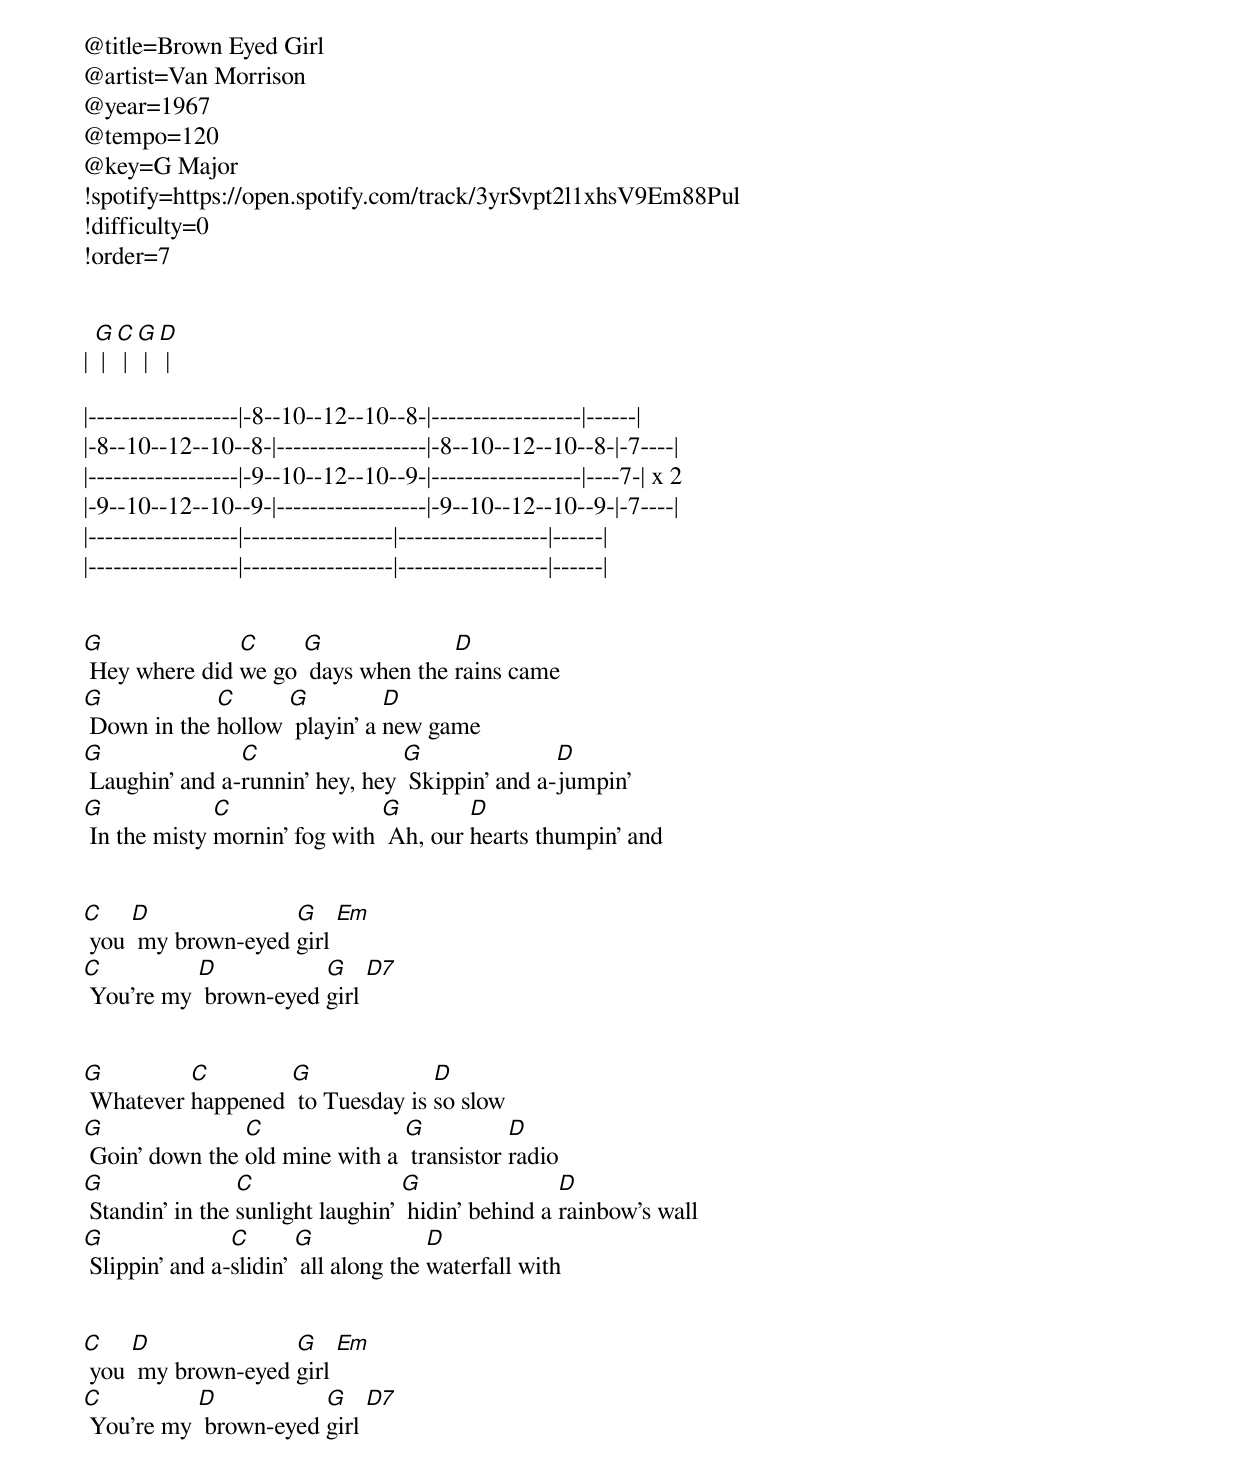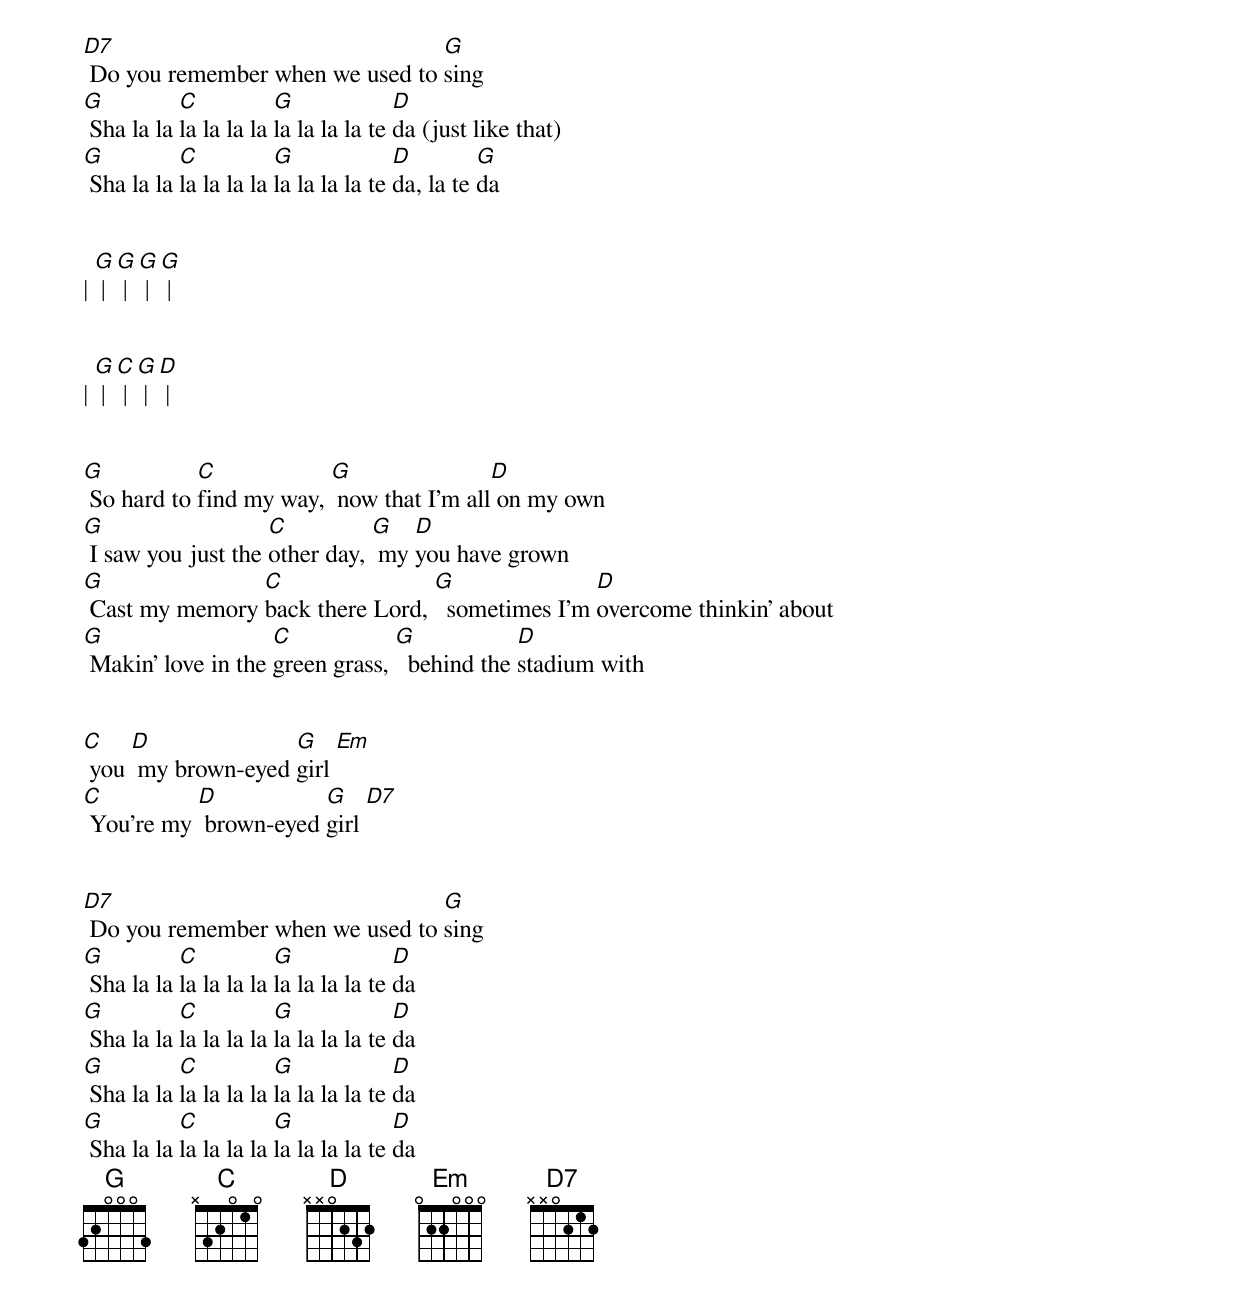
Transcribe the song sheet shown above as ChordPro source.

@title=Brown Eyed Girl
@artist=Van Morrison
@year=1967
@tempo=120
@key=G Major
!spotify=https://open.spotify.com/track/3yrSvpt2l1xhsV9Em88Pul
!difficulty=0
!order=7


| [G] | [C] | [G] | [D] |

|------------------|-8--10--12--10--8-|------------------|------|
|-8--10--12--10--8-|------------------|-8--10--12--10--8-|-7----|
|------------------|-9--10--12--10--9-|------------------|----7-| x 2
|-9--10--12--10--9-|------------------|-9--10--12--10--9-|-7----|
|------------------|------------------|------------------|------|
|------------------|------------------|------------------|------|


[G] Hey where did [C]we go [G] days when the [D]rains came
[G] Down in the [C]hollow [G] playin' a [D]new game
[G] Laughin' and a-[C]runnin' hey, hey [G] Skippin' and a-[D]jumpin'
[G] In the misty [C]mornin' fog with [G] Ah, our [D]hearts thumpin' and


[C] you [D] my brown-eyed [G]girl [Em]
[C] You're my [D] brown-eyed [G]girl [D7]


[G] Whatever [C]happened [G] to Tuesday is [D]so slow
[G] Goin' down the [C]old mine with a [G] transistor [D]radio
[G] Standin' in the [C]sunlight laughin' [G] hidin' behind a [D]rainbow's wall
[G] Slippin' and a-[C]slidin' [G] all along the [D]waterfall with


[C] you [D] my brown-eyed [G]girl [Em]
[C] You're my [D] brown-eyed [G]girl [D7]


[D7] Do you remember when we used to [G]sing
[G] Sha la la [C]la la la la [G]la la la la te [D]da (just like that)
[G] Sha la la [C]la la la la [G]la la la la te [D]da, la te [G]da


| [G] | [G] | [G] | [G] |


| [G] | [C] | [G] | [D] |


[G] So hard to [C]find my way, [G] now that I'm all[D] on my own
[G] I saw you just the [C]other day, [G] my [D]you have grown
[G] Cast my memory [C]back there Lord, [G]  sometimes I'm [D]overcome thinkin' about
[G] Makin' love in the [C]green grass, [G]  behind the [D]stadium with


[C] you [D] my brown-eyed [G]girl [Em]
[C] You're my [D] brown-eyed [G]girl [D7]


[D7] Do you remember when we used to [G]sing
[G] Sha la la [C]la la la la [G]la la la la te [D]da
[G] Sha la la [C]la la la la [G]la la la la te [D]da
[G] Sha la la [C]la la la la [G]la la la la te [D]da
[G] Sha la la [C]la la la la [G]la la la la te [D]da
